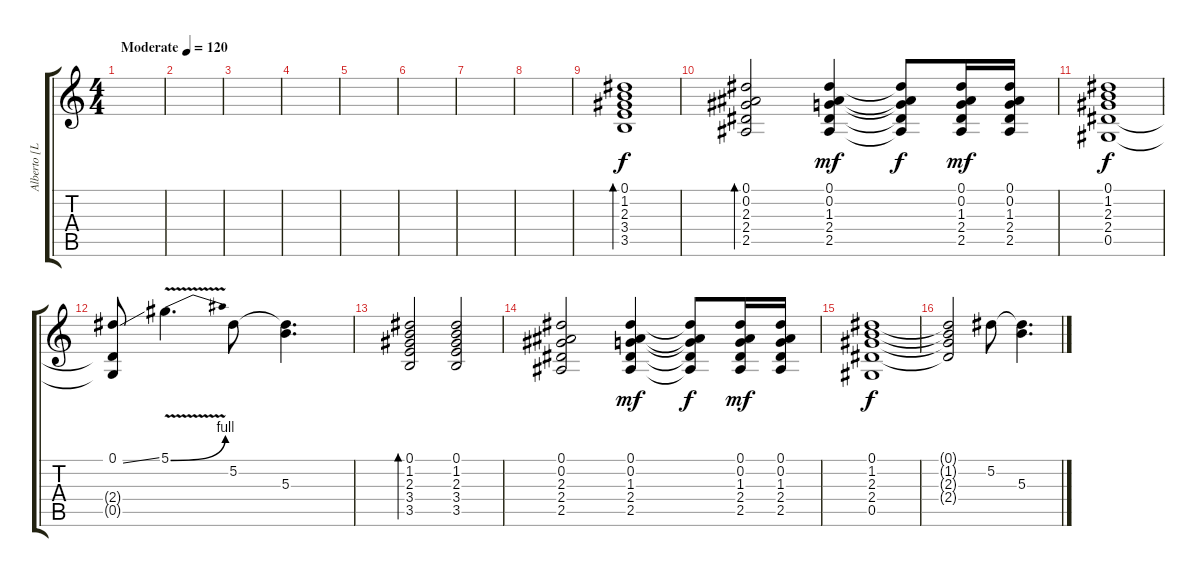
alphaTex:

\track ("Alberto [Lead Guitar]" "Alberto [L") {instrument overdrivenguitar}
\staff {score tabs}
\tuning (Eb4 Bb3 Gb3 Db3 Ab2 Eb2) {hide}
\ts (4 4)
\tempo (120 "Moderate")
\clef g2
\ks c
|
|
|
|
|
|
|
|
(0.1 1.2 2.3 3.4 3.5).1{bd 120} |
(0.1 0.2 2.3 2.4 2.5).2{bd 240} (0.1 0.2 1.3 2.4 2.5).4{dy mf} (0.1{t} 0.2{t} 1.3{t} 2.4{t} 2.5{t}).8{dy f} (0.1 0.2 1.3 2.4 2.5).16{dy mf} (0.1 0.2 1.3 2.4 2.5).16 |
(0.1 1.2 2.3 2.4 0.5).1{dy f} |
(0.1{ss} 2.4{t} 0.5{t}).8 5.1{be (bend 0 0 60 4) v}.4{d} 5.2.8 (5.2{t} 5.3).4{d} |
(0.1 1.2 2.3 3.4 3.5).2{bd 60} (0.1 1.2 2.3 3.4 3.5).2 |
(0.1 0.2 2.3 2.4 2.5).2 (0.1 0.2 1.3 2.4 2.5).4{dy mf} (0.1{t} 0.2{t} 1.3{t} 2.4{t} 2.5{t}).8{dy f} (0.1 0.2 1.3 2.4 2.5).16{dy mf} (0.1 0.2 1.3 2.4 2.5).16 |
(0.1 1.2 2.3 2.4 0.5).1{dy f} |
(0.1{t} 1.2{t} 2.3{t} 2.4{t}).2 5.2.8 (5.2{t} 5.3).4{d}
